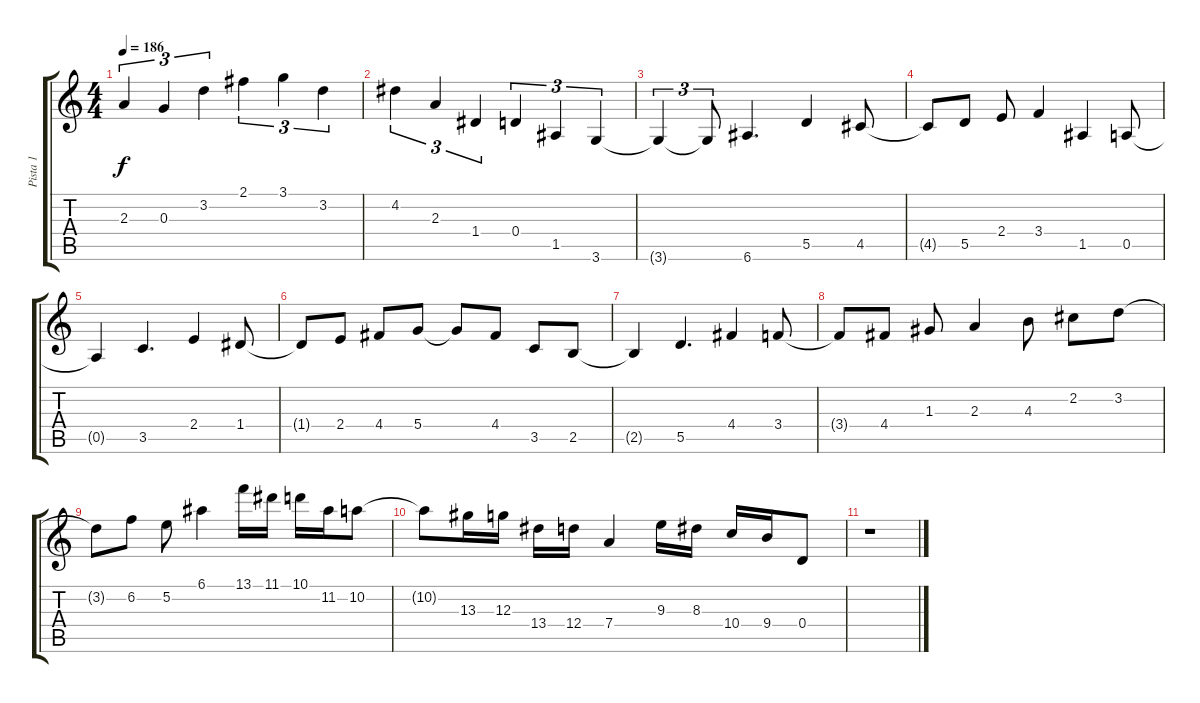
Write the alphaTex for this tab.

\track ("Pista 1" "Pista 1") {instrument overdrivenguitar}
\staff {score tabs}
\tuning (E4 B3 G3 D3 A2 E2) {hide}
\ts (4 4)
\tempo 186
\clef g2
\ks c
2.3.4{tu (3 2) dy f} 0.3.4{tu (3 2)} 3.2.4{tu (3 2)} 2.1.4{tu (3 2)} 3.1.4{tu (3 2)} 3.2.4{tu (3 2)} |
4.2.4{tu (3 2)} 2.3.4{tu (3 2)} 1.4.4{tu (3 2)} 0.4.4{tu (3 2)} 1.5.4{tu (3 2)} 3.6.4{tu (3 2)} |
3.6{t}.4{tu (3 2)} 3.6{t}.8{tu (3 2)} 6.6.4{d} 5.5.4 4.5.8 |
4.5{t}.8 5.5.8 2.4.8 3.4.4 1.5.4 0.5.8 |
0.5{t}.4 3.5.4{d} 2.4.4 1.4.8 |
1.4{t}.8 2.4.8 4.4.8 5.4.8 5.4{t}.8 4.4.8 3.5.8 2.5.8 |
2.5{t}.4 5.5.4{d} 4.4.4 3.4.8 |
3.4{t}.8 4.4.8 1.3.8 2.3.4 4.3.8 2.2.8 3.2.8 |
3.2{t}.8 6.2.8 5.2.8 6.1.4 13.1.16 11.1.16 10.1.16 11.2.16 10.2.8 |
10.2{t}.8 13.3.16 12.3.16 13.4.16 12.4.16 7.4.4 9.3.16 8.3.16 10.4.16 9.4.16 0.4.8 |
r.1
